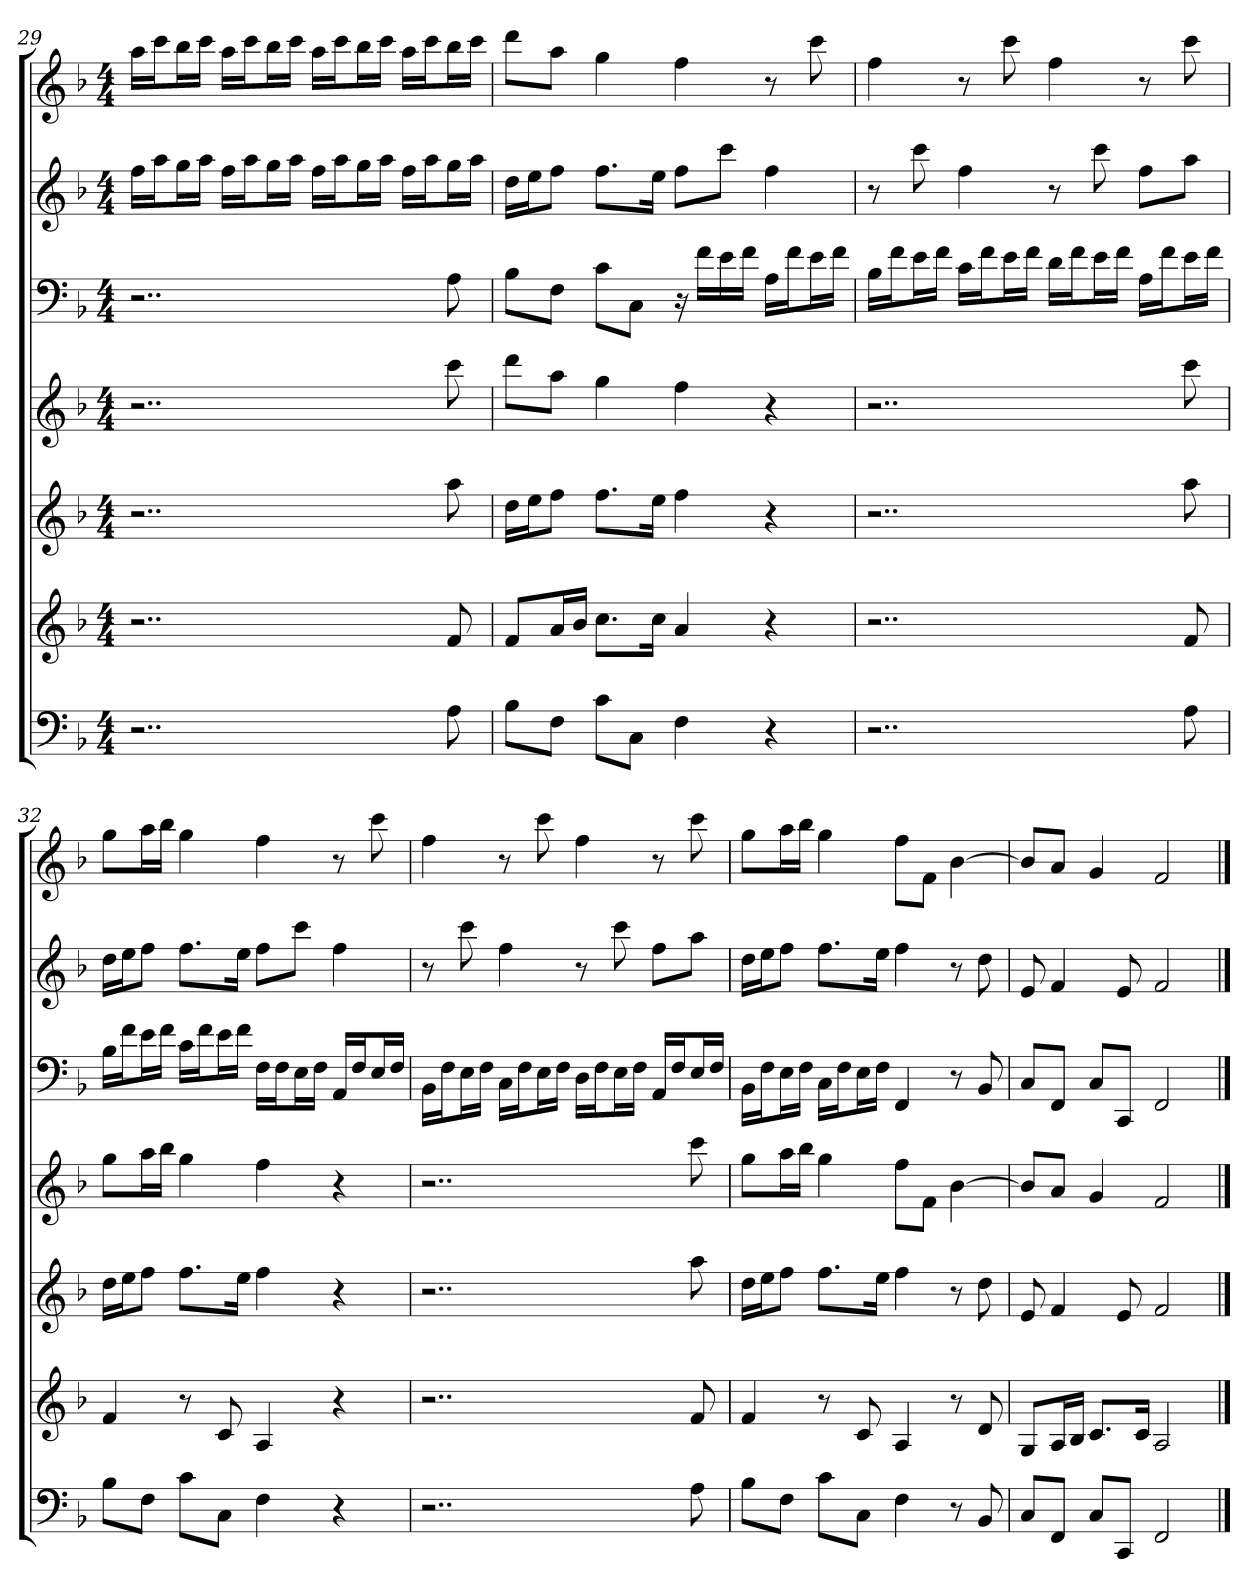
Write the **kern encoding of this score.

**kern	**kern	**kern	**kern	**kern	**kern	**kern
*part7	*part6	*part5	*part4	*part3	*part2	*part1
*staff7	*staff6	*staff5	*staff4	*staff3	*staff2	*staff1
*k[b-]	*k[b-]	*k[b-]	*k[b-]	*k[b-]	*k[b-]	*k[b-]
*F:	*F:	*F:	*F:	*F:	*F:	*F:
*M4/4	*M4/4	*M4/4	*M4/4	*M4/4	*M4/4	*M4/4
=29	=29	=29	=29	=29	=29	=29
2..r	2..r	2..r	2..r	2..r	16ffLL	16aaLL
.	.	.	.	.	16aaJ	16cccJ
.	.	.	.	.	16ggL	16bb-L
.	.	.	.	.	16aaJJ	16cccJJ
.	.	.	.	.	16ffLL	16aaLL
.	.	.	.	.	16aaJ	16cccJ
.	.	.	.	.	16ggL	16bb-L
.	.	.	.	.	16aaJJ	16cccJJ
.	.	.	.	.	16ffLL	16aaLL
.	.	.	.	.	16aaJ	16cccJ
.	.	.	.	.	16ggL	16bb-L
.	.	.	.	.	16aaJJ	16cccJJ
.	.	.	.	.	16ffLL	16aaLL
.	.	.	.	.	16aaJ	16cccJ
8A	8f	8aa	8ccc	8A	16ggL	16bb-L
.	.	.	.	.	16aaJJ	16cccJJ
=30	=30	=30	=30	=30	=30	=30
8B-L	8fL	16ddLL	8dddL	8B-L	16ddLL	8dddL
.	.	16eeJ	.	.	16eeJ	.
8FJ	16aL	8ffJ	8aaJ	8FJ	8ffJ	8aaJ
.	16b-JJ	.	.	.	.	.
8cL	8.ccL	8.ffL	4gg	8cL	8.ffL	4gg
8CJ	.	.	.	8CJ	.	.
.	16ccJk	16eeJk	.	.	16eeJk	.
4F	4a	4ff	4ff	16r	8ffL	4ff
.	.	.	.	16fLL	.	.
.	.	.	.	16e	8cccJ	.
.	.	.	.	16fJJ	.	.
4r	4r	4r	4r	16ALL	4ff	8r
.	.	.	.	16fJ	.	.
.	.	.	.	16eL	.	8ccc
.	.	.	.	16fJJ	.	.
=31	=31	=31	=31	=31	=31	=31
2..r	2..r	2..r	2..r	16B-LL	8r	4ff
.	.	.	.	16fJ	.	.
.	.	.	.	16eL	8ccc	.
.	.	.	.	16fJJ	.	.
.	.	.	.	16cLL	4ff	8r
.	.	.	.	16fJ	.	.
.	.	.	.	16eL	.	8ccc
.	.	.	.	16fJJ	.	.
.	.	.	.	16dLL	8r	4ff
.	.	.	.	16fJ	.	.
.	.	.	.	16eL	8ccc	.
.	.	.	.	16fJJ	.	.
.	.	.	.	16ALL	8ffL	8r
.	.	.	.	16fJ	.	.
8A	8f	8aa	8ccc	16eL	8aaJ	8ccc
.	.	.	.	16fJJ	.	.
=32	=32	=32	=32	=32	=32	=32
8B-L	4f	16ddLL	8ggL	16B-LL	16ddLL	8ggL
.	.	16eeJ	.	16fJ	16eeJ	.
8FJ	.	8ffJ	16aaL	16eL	8ffJ	16aaL
.	.	.	16bb-JJ	16fJJ	.	16bb-JJ
8cL	8r	8.ffL	4gg	16cLL	8.ffL	4gg
.	.	.	.	16fJ	.	.
8CJ	8c	.	.	16eL	.	.
.	.	16eeJk	.	16fJJ	16eeJk	.
4F	4A	4ff	4ff	16FLL	8ffL	4ff
.	.	.	.	16FJ	.	.
.	.	.	.	16EL	8cccJ	.
.	.	.	.	16FJJ	.	.
4r	4r	4r	4r	16AALL	4ff	8r
.	.	.	.	16FJ	.	.
.	.	.	.	16EL	.	8ccc
.	.	.	.	16FJJ	.	.
=33	=33	=33	=33	=33	=33	=33
2..r	2..r	2..r	2..r	16BB-LL	8r	4ff
.	.	.	.	16FJ	.	.
.	.	.	.	16EL	8ccc	.
.	.	.	.	16FJJ	.	.
.	.	.	.	16CLL	4ff	8r
.	.	.	.	16FJ	.	.
.	.	.	.	16EL	.	8ccc
.	.	.	.	16FJJ	.	.
.	.	.	.	16DLL	8r	4ff
.	.	.	.	16FJ	.	.
.	.	.	.	16EL	8ccc	.
.	.	.	.	16FJJ	.	.
.	.	.	.	16AALL	8ffL	8r
.	.	.	.	16FJ	.	.
8A	8f	8aa	8ccc	16EL	8aaJ	8ccc
.	.	.	.	16FJJ	.	.
=34	=34	=34	=34	=34	=34	=34
8B-L	4f	16ddLL	8ggL	16BB-LL	16ddLL	8ggL
.	.	16eeJ	.	16FJ	16eeJ	.
8FJ	.	8ffJ	16aaL	16EL	8ffJ	16aaL
.	.	.	16bb-JJ	16FJJ	.	16bb-JJ
8cL	8r	8.ffL	4gg	16CLL	8.ffL	4gg
.	.	.	.	16FJ	.	.
8CJ	8c	.	.	16EL	.	.
.	.	16eeJk	.	16FJJ	16eeJk	.
4F	4A	4ff	8ffL	4FF	4ff	8ffL
.	.	.	8fJ	.	.	8fJ
8r	8r	8r	[4b-	8r	8r	[4b-
8BB-	8d	8dd	.	8BB-	8dd	.
=35	=35	=35	=35	=35	=35	=35
8CL	8GL	8e	8b-L]	8CL	8e	8b-L]
8FFJ	16AL	4f	8aJ	8FFJ	4f	8aJ
.	16B-JJ	.	.	.	.	.
8CL	8.cL	.	4g	8CL	.	4g
8CCJ	.	8e	.	8CCJ	8e	.
.	16cJk	.	.	.	.	.
2FF	2A	2f	2f	2FF	2f	2f
==	==	==	==	==	==	==
*-	*-	*-	*-	*-	*-	*-
